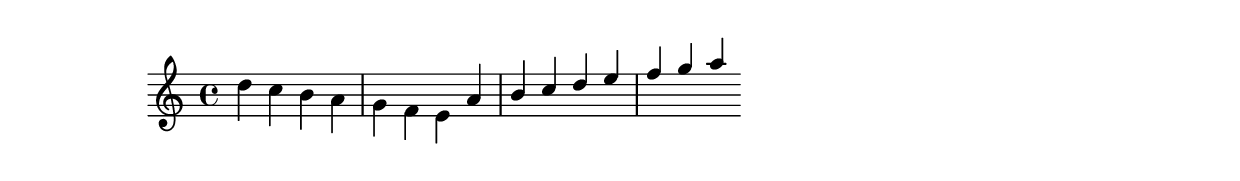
\version "1.7.18"

\header {
    
    texidoc = "Stems in forced directions (as well as the ones
    starting from the middle line) are shortened"

}

\score {
    \notes \relative c'' { \stemDown d c b a g f e
			   \stemBoth
			   \stemUp a b c d e f g a 
		       } 
    \paper  {raggedright = ##t }
}
